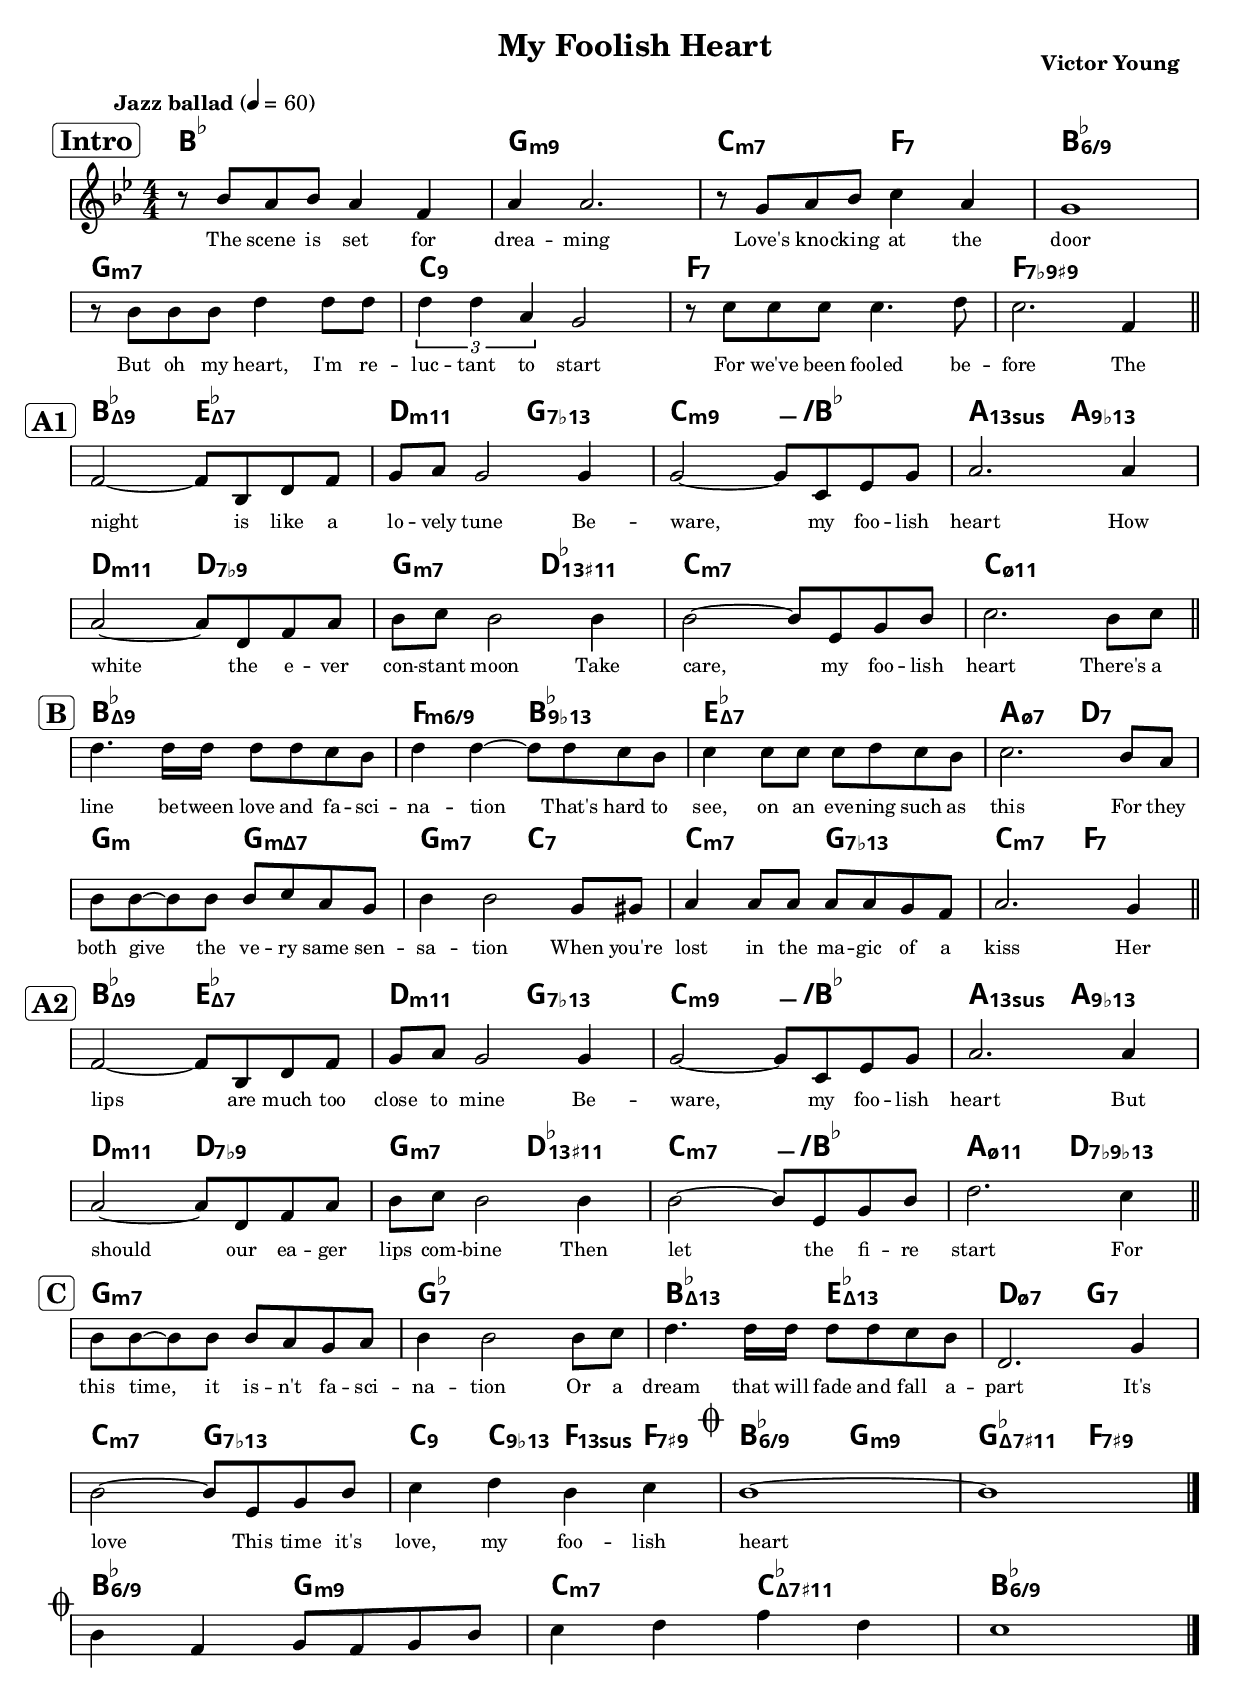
\version "2.24.4"

\version "2.24.4"

%%%%%%%%%%%%%%%%%%%%%%%%%%%%%%%%%%%%%%%%%%%%%%%%%%%%%%%%%%%%%%%%%%%%%%%%%%%%
% My tweaks to https://github.com/OpenLilyPondFonts/lilyjazz
%%%%%%%%%%%%%%%%%%%%%%%%%%%%%%%%%%%%%%%%%%%%%%%%%%%%%%%%%%%%%%%%%%%%%%%%%%%%

% TODO: see also https://github.com/martineausimon/lilypond-lib


% modification of the procedure "chordRootNamer"
%---- Definition of chord alterations -------
#(define (JazzChordNames pitch majmin)	;majmin is a required argument for "chordNamer", but not used here
  (let* ((alt (ly:pitch-alteration pitch)))(
   let* ((alt-ix (+ 2 (* 2 alt))))(
   let* ((alt-scale (vector-ref #(1.0 0.9 0 0.9 1.6) alt-ix)))(
   let* ((alt-raise (vector-ref #(0.6 0.7 0.8 0.8 -1.4) alt-ix)))(
   let* ((pitch-ix (ly:pitch-notename pitch)))(
    make-line-markup
      (list
	(make-simple-markup
	  (vector-ref #("C" "D" "E" "F" "G" "A" "B") pitch-ix)
  )
	(markup
    (if
      (= alt 0)
	    (markup "")
      ; Make the alteration relatively big, between super and normal-size-super
      (markup
        ; Move the alteration closer to some letters (A, D)
        #:hspace (vector-ref #(0 -0.1 0 0.1 0 -0.3 0) pitch-ix)
        #:hspace (vector-ref #(-0.4 -0.15 0 -0.2 -0.1) alt-ix)
        #:scale (cons alt-scale alt-scale)
        #:raise alt-raise
        #:normal-size-super
        (make-simple-markup
        	(vector-ref #("𝄫" "♭" "" "♯" "𝄪") alt-ix)
        )
        ; Make the alteration width 0 because it's a superscript,
        ; which means it doesn't overlap with the subscript.
        #:hspace (vector-ref #(-1.7 -1.0 0 -0.9 -1.4) alt-ix)

        ; Re-adjust for per-letter alteration adjustement
        #:hspace (vector-ref #(0 0.2 0 0 0 0.4 0) pitch-ix)
      )
    )
    ; Manual kerning adjustments
    #:hspace (vector-ref #(0 -0.1 0 -0.3 0 0.1 0) pitch-ix)
  )
))))))))

#(define-markup-command (csub layout props arg) (string?)
  (interpret-markup layout props
    (markup #:raise 0.75 (markup #:sub arg))))

%----- markup commands to make it easier to write chords -----

#(define-markup-command (acHalf layout props extension) (string?)
  (interpret-markup layout props
    (markup #:csub "ø" #:csub extension)))

#(define-markup-command (acDim layout props extension) (string?)
  (interpret-markup layout props
    (markup #:csub "o" #:csub extension)))

#(define-markup-command (acMin layout props extension) (string?)
  (interpret-markup layout props
    (markup #:csub "m" #:csub extension)))

#(define-markup-command (acMaj layout props extension) (string?)
  (interpret-markup layout props
    (markup #:csub "Δ" #:csub extension)))

#(define-markup-command (acMinMaj layout props extension) (string?)
  (interpret-markup layout props
    (markup #:csub "m" #:csub "Δ" #:csub extension)))

#(define-markup-command (acAug layout props extension) (string?)
  (interpret-markup layout props
    (markup #:csub "+" #:csub extension)))

%{
% for chords with up to three alterations, stacked on top of each other
#(define-markup-command (acAlt layout props strA strB strC) (string? string? string?)
  (interpret-markup layout props
    (markup
      #:csub strA
      #:fontsize 1.5 "["
      #:fontsize -4
      #:raise -1.2
      #:column (strB strC)
      #:fontsize 1.5 "]"
    )
  )
)
%}


JazzChordsList = {
% 3 notes
  <c es ges>-\markup { \acDim #"" } % :dim
  <c es g>-\markup { \acMin #"" } % :m
  <c e ges>-\markup { \csub #"♭5" } % :5-
  <c e gis>-\markup { \acAug #"" } % :aug
  <c es gis>-\markup { \acMin #"♭5" } % :m5+ (Ab/C)

% minor third chords - 4 notes
  <c es ges beses>-\markup { \acDim #"7" } % :dim7
  <c es g a>-\markup { \acMin #"6" } % :m6
  <c es ges bes>-\markup { \acHalf #"7" } % :m7.5-
  <c es g bes>-\markup { \acMin #"7" } % :m7
  <c es gis bes>-\markup { \acMin #"7♯5" } % :m7.5+
  <c es g b>-\markup { \acMinMaj #"7" } % :m7+
  <c es g d'>-\markup { \acMin #"add9" } % :m5.9

% major 7 chords
  <c e g b>-\markup { \acMaj #"7" } % :maj7
  <c e g b fis'>-\markup { \acMaj #"7♯11" } % :maj7.11+
  <c e g b d'>-\markup { \acMaj #"9" } % :maj9
  <c e g b d' fis'>-\markup { \acMaj #"9♯11" } % :maj9.11+
  <c e g b d' a'>-\markup { \acMaj #"13" } % :maj13
  <c e g b d' fis' a'>-\markup { \acMaj #"13♯11" } % :maj13.11+
  <c e g b d' f'>-\markup { \acMaj #"11" } % :maj11

% #5/b5 major chords
  <c e ges b>-\markup { \acMaj #"7♭5" } % :maj.5-
  <c e gis b>-\markup { \acMaj #"7♯5" } % :maj.5+

% minor third chords - 5+ notes
  <c es g a d'>-\markup { \acMin #"6/9" } % :m6.9
  <c es g bes d'>-\markup { \acMin #"9" } % :m9
  <c es ges bes d'>-\markup { \acHalf #"9" } % :m9.5-
  <c es g b d'>-\markup { \acMinMaj #"9" } % :m9.7+
  <c es g bes f'>-\markup { \acMin #"11" } % :m7.11
  <c es g bes a'>-\markup { \acMin #"13" } % :m7.13
  <c es g bes d' f'>-\markup { \acMin #"11" } % :m11
  <c es ges bes f'>-\markup { \acHalf #"11" } % :m7.11.5-
  <c es g bes d' f' a'>-\markup { \acMin #"13" } % :m13

% major third chords - 5 notes
  <c e g d'>-\markup { \csub #"(9)" } % :5.9
  <c e g a d'>-\markup { \csub #"6/9" }	% :6.9

% dominant chords
  <c e g bes>-\markup { \csub #"7" } % :7
  <c e g bes d'>-\markup { \csub #"9" } % :9
  <c e g bes d' a'>-\markup { \csub #"13" } % :9.13
  <c e g bes d' aes'>-\markup { \csub #"9♭13" } % :9.13-

% altered dominant chords
  <c e ges bes>-\markup { \csub #"7♭5" } % :7.5-
  <c e gis bes>-\markup { \csub #"7♯5" } % :7.5+
  <c e g bes des'>-\markup { \csub #"7♭9" } % :9-
  <c e g bes d' fis'>-\markup { \csub #"9♯11" } % :9.11+
  <c e g bes dis'>-\markup { \csub #"7♯9" } % :9+
  <c e g bes fis'>-\markup { \csub #"7♯11" } % :7.11+
  <c e g bes aes'>-\markup { \csub #"7♭13" } % :7.13-
  <c e g bes d' a' >-\markup { \csub #"13" } % :13
  <c e g bes des' a' >-\markup { \csub #"13♭9" } % :13.9-
  <c e g bes des' aes' >-\markup { \csub #"7♭9♭13" } % :8.9-.13-
  <c e g bes d' a' fis'>-\markup { \csub #"13♯11" } % :13.11+

  % hack for b9#9
  <c e g bes cis' dis'>-\markup { \csub #"7♭9♯9" } % :7.8+.9+
  <c e g bes cis' dis' a'>-\markup { \csub #"13♭9♯9" } % :13.8+.9+
  <c e g bes cis' dis' aes'>-\markup { \csub #"♭9♯9♭13" } % :13-.8+.9+

% suspended chords
  <c d g>-\markup { \csub #"sus2" } % :sus2
  <c f g>-\markup { \csub #"sus4" } % :sus4
  <c f g bes>-\markup { \csub #"7sus4" } % :sus4.7
  <c f g bes d'>-\markup { \csub #"9sus" } % :sus4.7.9
  <c f g a>-\markup { \csub #"6sus" } % :sus4.6
  <c f g bes a'>-\markup { \csub #"13sus" } % :sus4.7.13
  <c f g a'>-\markup { \csub #"13sus" } % :sus13
  <c f g bes des'>-\markup { \csub #"7sus4♯9" } % :sus4.7.9-
  <c f g bes des' a'>-\markup { \csub #"13sus♯9" } % :sus4.7.13.9-
}

% Code for rootless slash chords
#(define (rootless-chord-names in-pitches bass inversion context)
   (ignatzek-chord-names `(,(ly:make-pitch 0 0 0) ,(ly:make-pitch 0 0 0)) bass inversion context))
#(define (empty-namer pitch lower?) (make-simple-markup "﹘"))
retainChordNoteNamer =
\applyContext
  #(lambda (context)
     (let ((rn (ly:context-property context 'chordRootNamer)))
       (ly:context-set-property! context 'chordNoteNamer rn)))
rl = {
  \retainChordNoteNamer
  \once \set chordNameFunction = #rootless-chord-names
  \once \set chordRootNamer = #empty-namer
}

% variable needed to use chord exceptions
JazzChords = #(append (sequential-music-to-chord-exceptions JazzChordsList #t) ignatzekExceptions)

% modify the default ChordNames context
\layout {
  \context {
    \ChordNames
    chordRootNamer = #JazzChordNames	% update the chord names
    chordNameExceptions = #JazzChords	% update the chord exceptions

    % Set chord symbol font
    \override ChordName.font-name = "Academico, Bold"
    \override ChordName.font-size = #2.3

  }
}


\language "english"

title = "My Foolish Heart"
composer = "Victor Young"
rootChoice = bf
numPages = 1
staffSize = 19.0
lyricsSize = -0.8

Chords = \chordmode {
  % Intro
  | bf1   | g1:m9 | c2:m7 f2:7 | bf1:6.9    |
  | g1:m7 | c1:9  | f1:7       | f1:7.8+.9+ |

  %A1
  | bf2:maj9 ef2:maj7 | d2:m11 g2:7.13-   | c2:m9 \rl c2:m7/bf | a2:sus13 a2:9.13- |
  | d2:m11    d2:7.9- | g2:m7  df2:13.11+ | c1:m7              | c1:m7.11.5-       |

  %B
  | bf1:maj9           | f2:m6.9 bf2:9.13- | ef1:maj7           | a2:m7.5- d2:7 |
  | g2:m      g2:m7.7+ | g2:m7   c2:7      | c2:m7     g2:7.13- | c2:m7    f2:7 |

  %A2
  | bf2:maj9 ef2:maj7 | d2:m11 g2:7.13-   | c2:m9 \rl c2:m7/bf | a2:sus13    a2:9.13-    |
  | d2:m11    d2:7.9- | g2:m7  df2:13.11+ | c2:m7 \rl c2:m7/bf | a2:m7.11.5- d2:7.9-.13- |

  %C
  | g1:m7          | gf1:7                             | bf2:maj13 ef2:maj13 | d2:m7.5-      g2:7       |
  | c2:m7 g2:7.13- | c4:9 c4:9.13- f4:sus13 f4:7.9-.9+ | bf2:6.9   g2:m9     | gf2:maj7.11+ f2:7.9-.9+ |

  % Coda
  | bf2:6.9 g2:m9 | c2:m7 cf2:maj7.11+ | bf1:6.9 |
}

Lyrics_English = \lyricmode {
%Verse
The scene is set for drea -- ming
Love's kno -- cking at the door
But oh my heart, I'm re -- luc -- tant to start
For we've been fooled be -- fore

%
The night is like a lo -- vely tune
Be -- ware, my foo -- lish heart
How white the e -- ver con -- stant moon
Take care, my foo -- lish heart
There's a line be -- tween love and fa -- sci -- na -- tion
That's hard to see, on an eve -- ning such as this
For they both give the ve -- ry same sen -- sa -- tion
When you're lost in the ma -- gic of a kiss

%
Her lips are much too close to mine
Be -- ware, my foo -- lish heart
But should our ea -- ger lips com -- bine
Then let the fi -- re start
For this time, it is -- n't fa -- sci -- na -- tion
Or a dream that will fade and fall a -- part
It's love
This time it's love, my foo -- lish heart

}

Melody = \relative bf' {

\clef "treble"
\numericTimeSignature\time 4/4
\key bf \major
\tempo \markup { \fontsize #-0.5 "Jazz ballad" } 4=60

%\autoPageBreaksOff
\set strictBeatBeaming = ##t

\mark \markup { \bold \rounded-box { "Intro" } }
r8 bf8 a8 bf8 a4 f4 |
a4 a2. |
r8 g8 a8 bf8 c4 a4 |
g1 | \break

r8 bf8 bf8 bf8 d4 d8 d8 |
\times 2/3 { d4 d4 a4 } g2 |
r8 c8 c8 c8 c4. d8 |
c2. f,4 | \break

\mark \markup { \bold \rounded-box { "A1" } } \section
f2 ~ f8 bf,8 d8 f8 |
g8 a8 g2 g4 |
g2 ~ g8 c,8 ef8 g8 |
a2. a4 | \break

a2 ~ a8 d,8 f8 a8 |
bf8 c8 bf2 bf4 |
bf2 ~ bf8 ef,8 g8 bf8 |
c2. bf8 c8 | \break

\mark \markup { \bold \rounded-box { "B" } } \section
d4. d16 d16 d8 d8 c8 bf8 |
d4 d4 ~ d8 d8 c8 bf8 |
c4 c8 c8 c8 d8 c8 bf8 |
c2. bf8 a8 | \break

bf8 bf8 ~ bf8 bf8 bf8 c8 a8 g8 |
bf4 bf2 g8 gs8 |
a4 a8 a8 a8 a8 g8 f8 |
a2. g4 | \break

\mark \markup { \bold \rounded-box { "A2" } } \section
f2 ~ f8 bf,8 d8 f8 |
g8 a8 g2 g4 |
g2 ~ g8 c,8 ef8 g8 |
a2. a4 | \break

a2 ~ a8 d,8 f8 a8 |
bf8 c8 bf2 bf4 |
bf2 ~ bf8 ef,8 g8 bf8 |
d2. c4 | \break

\mark \markup { \rounded-box { \bold "C" } }  \section
bf8 bf8 ~ bf8 bf8 bf8 a8 g8 a8 |
bf4 bf2 bf8 c8 |
d4. d16 d16 d8 d8 c8 bf8 |
d,2. g4 | \break

bf2 ~ bf8 ef,8 g8 bf8 |
c4 d4 bf4 c4 |
\mark \markup { \musicglyph "scripts.coda" } bf1 ~ |
bf1 \bar "|." | \break

% Coda
\mark \markup { \musicglyph "scripts.coda" } \section
bf4 f4 g8 f8 g8 bf8 |
c4 d4 f4 d4 |
c1 \bar "|."
}


#(define WantChords #t)
#(define WantLyrics #t)
LyricsChoice = \Lyrics_English

#(set-global-staff-size staffSize)

\version "2.24.4"

\pointAndClickOff

% A4 paper layout
\paper {
    paper-width = 21.0\cm
    paper-height = 29.7\cm
    top-margin = 0.4\cm
    bottom-margin = 1.3\cm
    left-margin = 1.2\cm
    right-margin = 0.7\cm
    between-system-space = 0.5\cm
    indent = 0\cm

    page-count = \numPages
}

\header {
  title = \markup % \override #'(font-name . "Academico, Bold")
    { \fontsize #-1 \title
    }
  composer = \markup {
    \column {
      \vspace #-0.7
      \fontsize #-0.5 \bold \composer
    }
    \hspace #2
  }

  % Don't dsplay "Engraved by LilyPond"
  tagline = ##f
}

\layout {

  % Adjust tempo marking position
  \override Score.MetronomeMark.self-alignment-X = #-1.1
  \override Score.MetronomeMark.break-align-symbols = #'(clef)

  % Adjust rehearsal mark position
  \override Score.RehearsalMark.self-alignment-X = #0.8
  %\override Score.RehearsalMark.padding = #0.1
  %\override Score.RehearsalMark.Y-offset = #-3

  % Set lyrics font size
  \override LyricText.font-size = \lyricsSize

  \context { \Score

    % Hide bar numbers
    \remove "Bar_number_engraver"

    % Add an initial barline on all staves
    \override SystemStartBar.collapse-height = 1

    % Hide clef and key signature on subsequent staves
    \override Clef.break-visibility = #'#(#f #f #f)
    \override KeySignature.break-visibility = #'#(#f #f #f)

  }

}

% The score definition
\score {

<<

% Chords
#(if WantChords
#{ \chords \with {
      % Move chords slightly further from staff
      % In particular: don't allow them to be pushed into the staff due to lyrics
      \override VerticalAxisGroup.nonstaff-relatedstaff-spacing.padding = #1.3
     }
    { \transpose bf \rootChoice \Chords }
#})

% Melody
\context Voice = "Melody" { \transpose bf \rootChoice \Melody }

% Lyrics
#(if WantLyrics
#{
  \new Lyrics
    \with {
      % Move lyrics a bit closer to staff
      \override VerticalAxisGroup.nonstaff-relatedstaff-spacing.padding = #0.8
     }
    \lyricsto "Melody" { \LyricsChoice }
#})

>>

}

